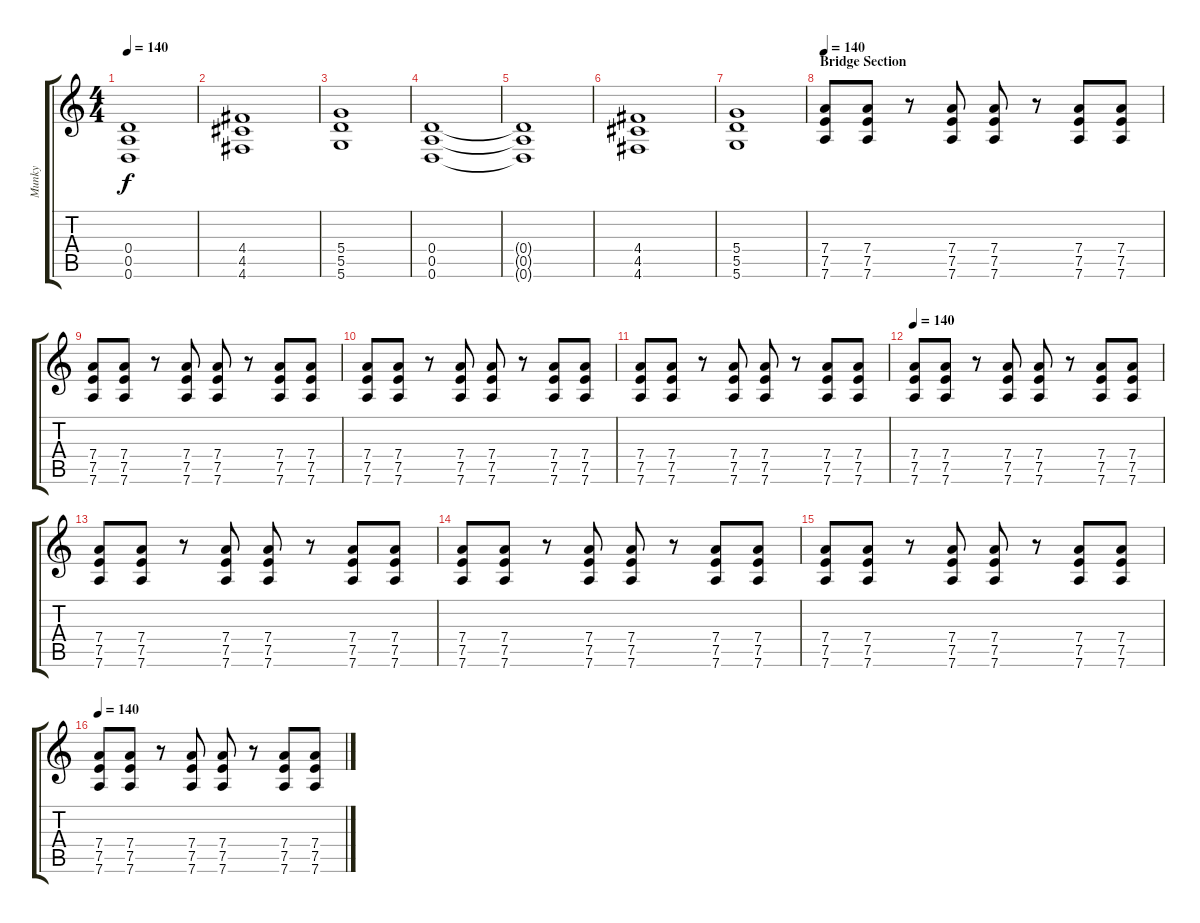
\track ("Munky" "Munky") {instrument distortionguitar}
\staff {score tabs}
\tuning (E4 B3 G3 D3 A2 D2) {hide}
\ts (4 4)
\tempo 140
\clef g2
\ks c
(0.4{t} 0.5{t} 0.6{t}).1{dy f} |
(4.4 4.5 4.6).1 |
(5.4 5.5 5.6).1 |
(0.4 0.5 0.6).1 |
(0.4{t} 0.5{t} 0.6{t}).1 |
(4.4 4.5 4.6).1 |
(5.4 5.5 5.6).1 |
\section ("" "Bridge Section")
\tempo 140
(7.4 7.5 7.6).8 (7.4 7.5 7.6).8 r.8 (7.4 7.5 7.6).8 (7.4 7.5 7.6).8 r.8 (7.4 7.5 7.6).8 (7.4 7.5 7.6).8 |
(7.4 7.5 7.6).8 (7.4 7.5 7.6).8 r.8 (7.4 7.5 7.6).8 (7.4 7.5 7.6).8 r.8 (7.4 7.5 7.6).8 (7.4 7.5 7.6).8 |
(7.4 7.5 7.6).8 (7.4 7.5 7.6).8 r.8 (7.4 7.5 7.6).8 (7.4 7.5 7.6).8 r.8 (7.4 7.5 7.6).8 (7.4 7.5 7.6).8 |
(7.4 7.5 7.6).8 (7.4 7.5 7.6).8 r.8 (7.4 7.5 7.6).8 (7.4 7.5 7.6).8 r.8 (7.4 7.5 7.6).8 (7.4 7.5 7.6).8 |
\tempo 140
(7.4 7.5 7.6).8 (7.4 7.5 7.6).8 r.8 (7.4 7.5 7.6).8 (7.4 7.5 7.6).8 r.8 (7.4 7.5 7.6).8 (7.4 7.5 7.6).8 |
(7.4 7.5 7.6).8 (7.4 7.5 7.6).8 r.8 (7.4 7.5 7.6).8 (7.4 7.5 7.6).8 r.8 (7.4 7.5 7.6).8 (7.4 7.5 7.6).8 |
(7.4 7.5 7.6).8 (7.4 7.5 7.6).8 r.8 (7.4 7.5 7.6).8 (7.4 7.5 7.6).8 r.8 (7.4 7.5 7.6).8 (7.4 7.5 7.6).8 |
(7.4 7.5 7.6).8 (7.4 7.5 7.6).8 r.8 (7.4 7.5 7.6).8 (7.4 7.5 7.6).8 r.8 (7.4 7.5 7.6).8 (7.4 7.5 7.6).8 |
\tempo 140
(7.4 7.5 7.6).8 (7.4 7.5 7.6).8 r.8 (7.4 7.5 7.6).8 (7.4 7.5 7.6).8 r.8 (7.4 7.5 7.6).8 (7.4 7.5 7.6).8
